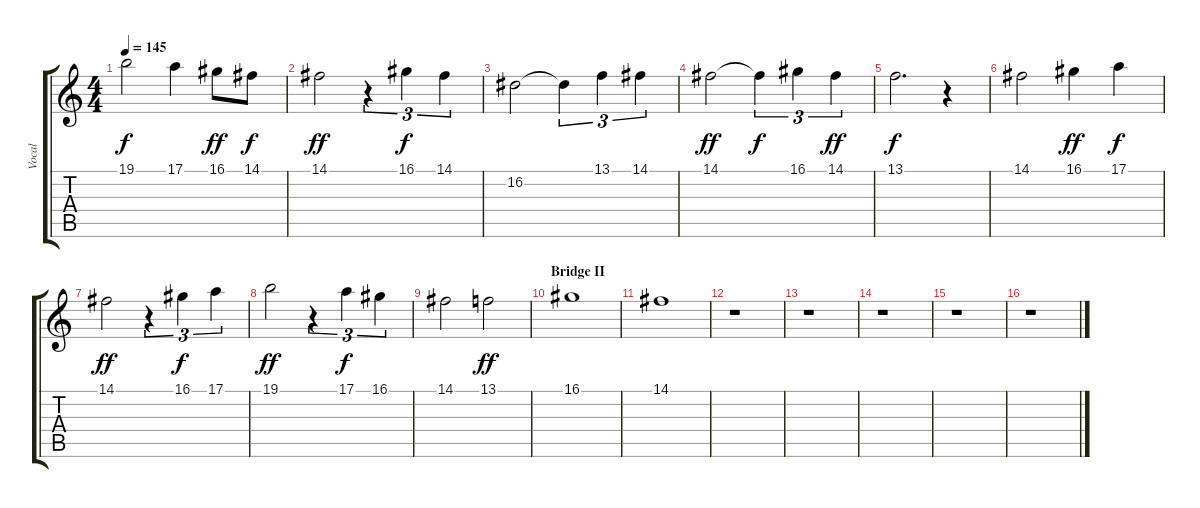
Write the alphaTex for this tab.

\track ("Vocal" "Vocal") {instrument flute}
\staff {score tabs}
\tuning (E4 B3 G3 D3 A2 E2) {hide}
\ts (4 4)
\tempo 145
\clef g2
\ks c
19.1.2{dy f} 17.1.4 16.1.8{dy ff} 14.1.8{dy f} |
14.1.2{dy ff} r.4{tu (3 2)} 16.1.4{tu (3 2) dy f} 14.1.4{tu (3 2)} |
16.2.2 16.2{t}.4{tu (3 2)} 13.1.4{tu (3 2)} 14.1.4{tu (3 2)} |
14.1.2{dy ff} 14.1{t}.4{tu (3 2) dy f} 16.1.4{tu (3 2)} 14.1.4{tu (3 2) dy ff} |
13.1.2{d dy f} r.4 |
14.1.2 16.1.4{dy ff} 17.1.4{dy f} |
14.1.2{dy ff} r.4{tu (3 2)} 16.1.4{tu (3 2) dy f} 17.1.4{tu (3 2)} |
19.1.2{dy ff} r.4{tu (3 2)} 17.1.4{tu (3 2) dy f} 16.1.4{tu (3 2)} |
14.1.2 13.1.2{dy ff} |
\section ("" "Bridge II")
16.1.1 |
14.1.1 |
r.1 |
r.1 |
r.1 |
r.1 |
r.1
